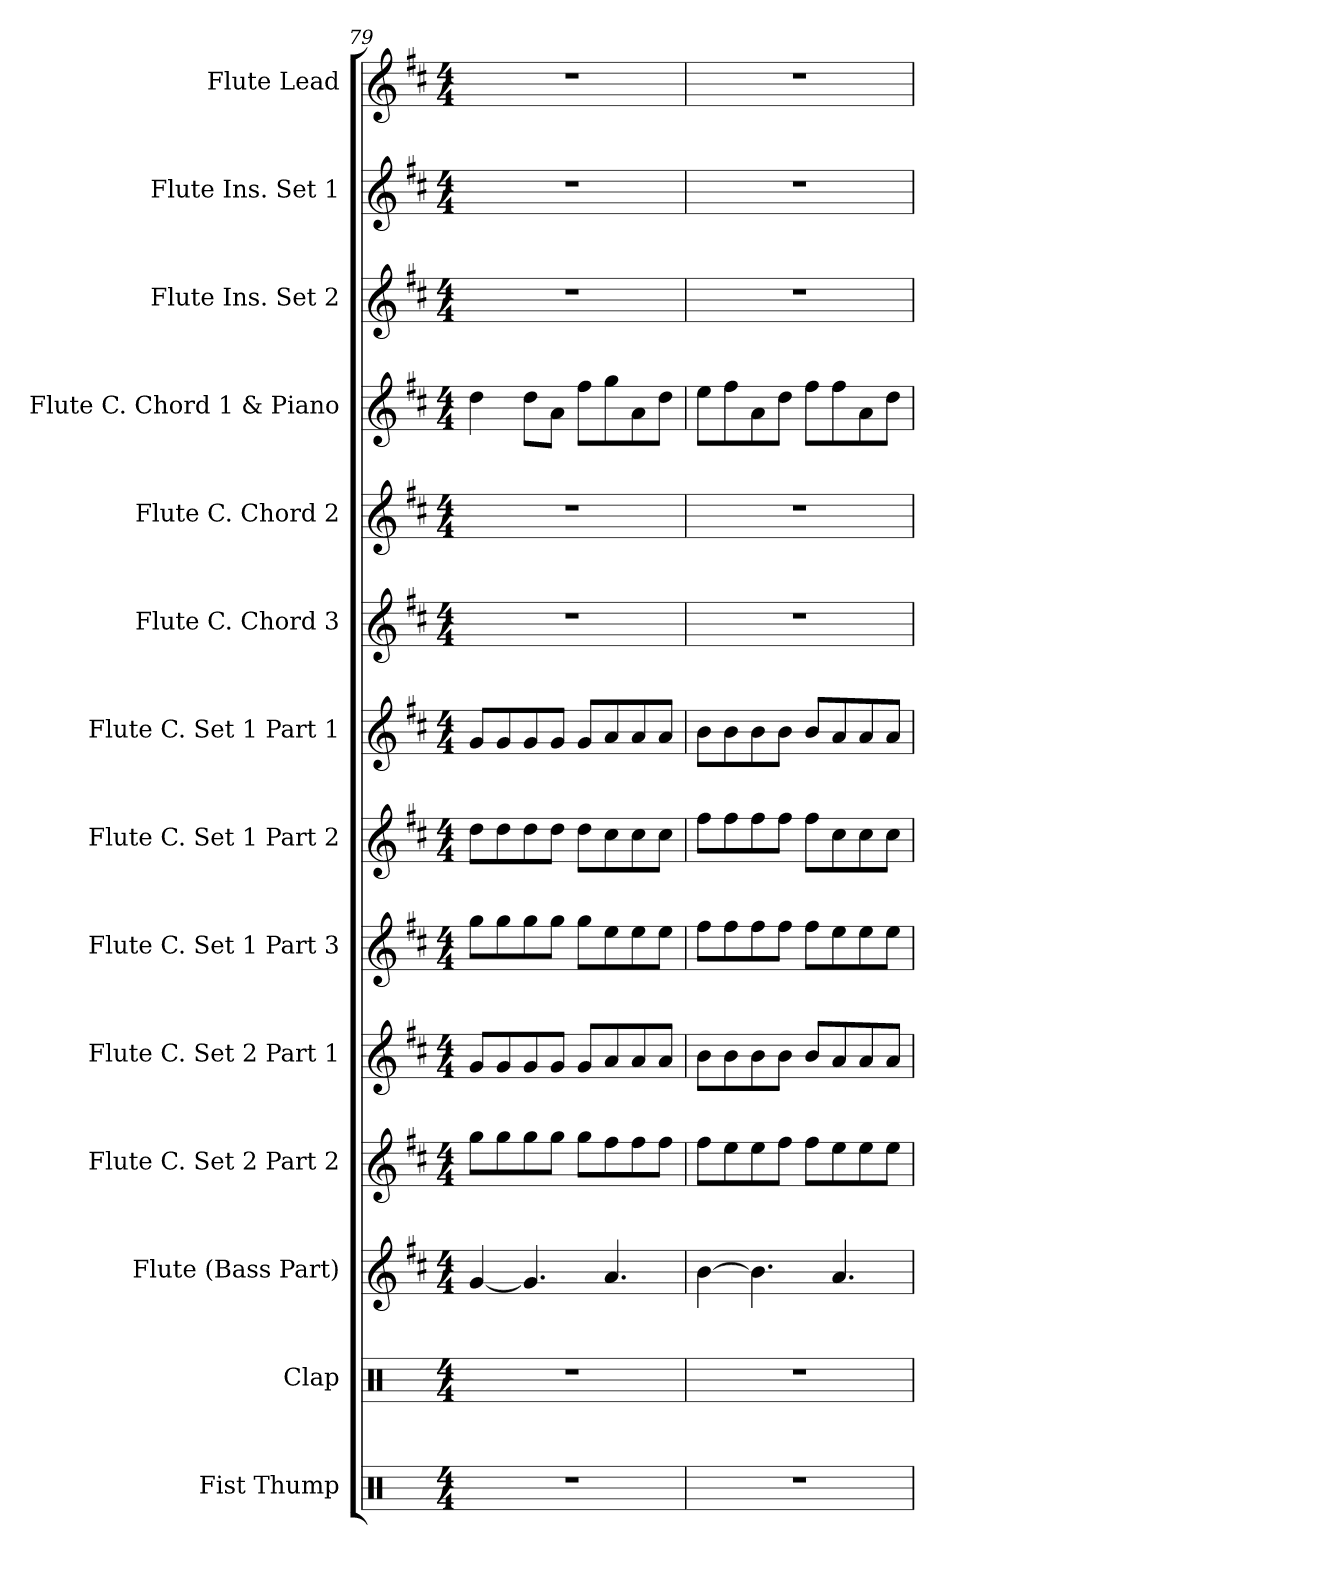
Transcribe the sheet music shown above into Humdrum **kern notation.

**kern	**kern	**kern	**kern	**kern	**kern	**kern	**kern	**kern	**kern	**kern	**kern	**kern	**kern
*part14	*part13	*part12	*part11	*part10	*part9	*part8	*part7	*part6	*part5	*part4	*part3	*part2	*part1
*staff14	*staff13	*staff12	*staff11	*staff10	*staff9	*staff8	*staff7	*staff6	*staff5	*staff4	*staff3	*staff2	*staff1
*I"Fist Thump	*I"Clap	*I"Flute (Bass Part)	*I"Flute C. Set 2 Part 2	*I"Flute C. Set 2 Part 1	*I"Flute C. Set 1 Part 3	*I"Flute C. Set 1 Part 2	*I"Flute C. Set 1 Part 1	*I"Flute C. Chord 3	*I"Flute C. Chord 2	*I"Flute C. Chord 1 &amp; Piano	*I"Flute Ins. Set 2	*I"Flute Ins. Set 1	*I"Flute Lead
*I'F.T.	*I'C.	*I'Fl. (BP)	*I'Fl. CS2 P2	*I'Fl. CS2 P1	*I'Fl. CS1 P3	*I'Fl. CS1 P2	*I'Fl. CS1 P1	*I'Fl. CC3	*I'Fl. CC2	*I'Fl. CC1 &amp; P	*I'Fl. IS2	*I'Fl. IS1	*I'Fl. Le.
*clefX	*clefX	*clefG2	*clefG2	*clefG2	*clefG2	*clefG2	*clefG2	*clefG2	*clefG2	*clefG2	*clefG2	*clefG2	*clefG2
*k[]	*k[]	*k[f#c#]	*k[f#c#]	*k[f#c#]	*k[f#c#]	*k[f#c#]	*k[f#c#]	*k[f#c#]	*k[f#c#]	*k[f#c#]	*k[f#c#]	*k[f#c#]	*k[f#c#]
*M4/4	*M4/4	*M4/4	*M4/4	*M4/4	*M4/4	*M4/4	*M4/4	*M4/4	*M4/4	*M4/4	*M4/4	*M4/4	*M4/4
=79	=79	=79	=79	=79	=79	=79	=79	=79	=79	=79	=79	=79	=79
1r	1r	[4g/	8gg\L	8g/L	8gg\L	8dd\L	8g/L	1r	1r	4dd\	1r	1r	1r
.	.	.	8gg\	8g/	8gg\	8dd\	8g/	.	.	.	.	.	.
.	.	4.g/]	8gg\	8g/	8gg\	8dd\	8g/	.	.	8dd\L	.	.	.
.	.	.	8gg\J	8g/J	8gg\J	8dd\J	8g/J	.	.	8a\J	.	.	.
.	.	.	8gg\L	8g/L	8gg\L	8dd\L	8g/L	.	.	8ff#\L	.	.	.
.	.	4.a/	8ff#\	8a/	8ee\	8cc#\	8a/	.	.	8gg\	.	.	.
.	.	.	8ff#\	8a/	8ee\	8cc#\	8a/	.	.	8a\	.	.	.
.	.	.	8ff#\J	8a/J	8ee\J	8cc#\J	8a/J	.	.	8dd\J	.	.	.
!!LO:PB:g=z
=80	=80	=80	=80	=80	=80	=80	=80	=80	=80	=80	=80	=80	=80
1r	1r	[4b\	8ff#\L	8b\L	8ff#\L	8ff#\L	8b\L	1r	1r	8ee\L	1r	1r	1r
.	.	.	8ee\	8b\	8ff#\	8ff#\	8b\	.	.	8ff#\	.	.	.
.	.	4.b\]	8ee\	8b\	8ff#\	8ff#\	8b\	.	.	8a\	.	.	.
.	.	.	8ff#\J	8b\J	8ff#\J	8ff#\J	8b\J	.	.	8dd\J	.	.	.
.	.	.	8ff#\L	8b/L	8ff#\L	8ff#\L	8b/L	.	.	8ff#\L	.	.	.
.	.	4.a/	8ee\	8a/	8ee\	8cc#\	8a/	.	.	8ff#\	.	.	.
.	.	.	8ee\	8a/	8ee\	8cc#\	8a/	.	.	8a\	.	.	.
.	.	.	8ee\J	8a/J	8ee\J	8cc#\J	8a/J	.	.	8dd\J	.	.	.
=	=	=	=	=	=	=	=	=	=	=	=	=	=
*-	*-	*-	*-	*-	*-	*-	*-	*-	*-	*-	*-	*-	*-
